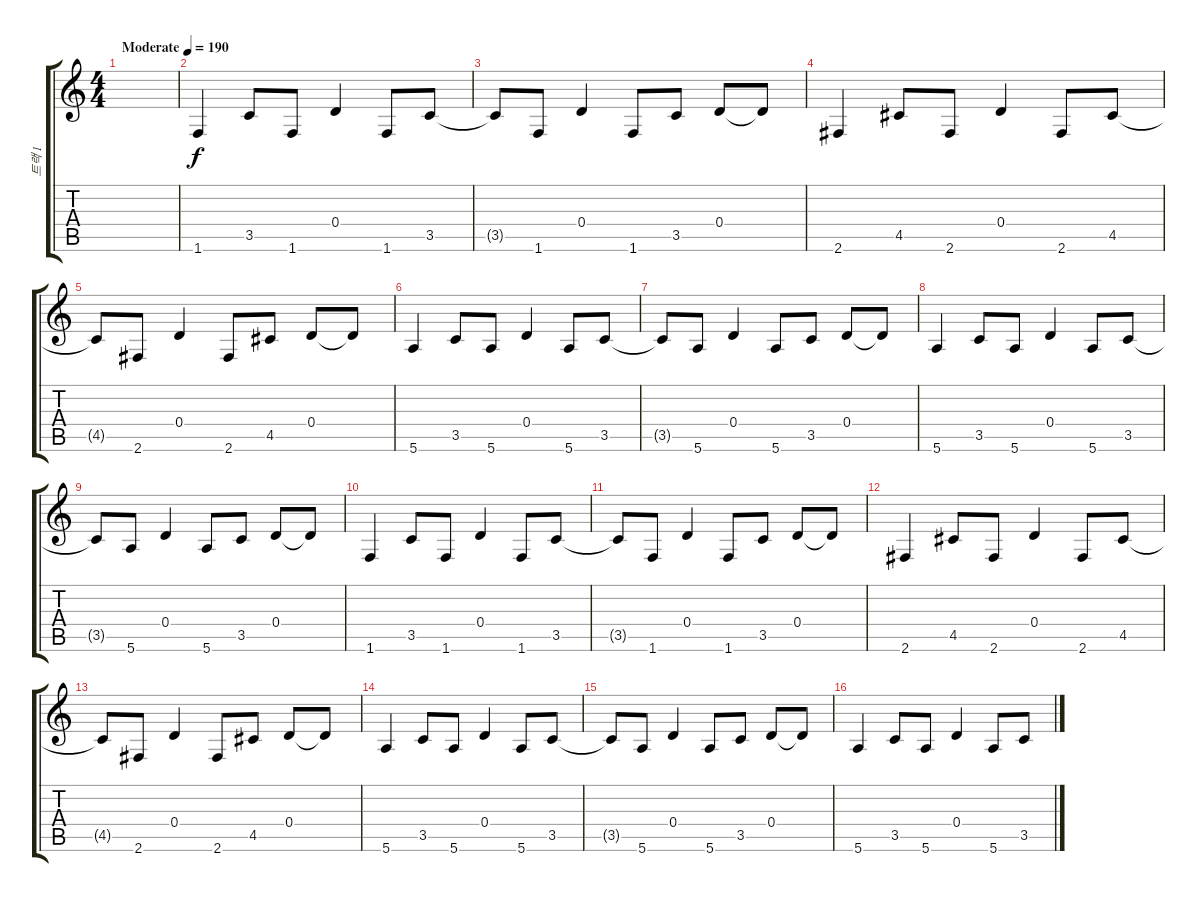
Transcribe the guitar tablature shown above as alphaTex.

\track ("트랙 1" "트랙 1") {instrument overdrivenguitar}
\staff {score tabs}
\tuning (E4 B3 G3 D3 A2 E2) {hide}
\ts (4 4)
\tempo (190 "Moderate")
\clef g2
\ks c
|
1.6.4{instrument acousticguitarsteel} 3.5.8 1.6.8 0.4.4 1.6.8 3.5.8 |
3.5{t}.8 1.6.8 0.4.4 1.6.8 3.5.8 0.4.8 0.4{t}.8 |
2.6.4 4.5.8 2.6.8 0.4.4 2.6.8 4.5.8 |
4.5{t}.8 2.6.8 0.4.4 2.6.8 4.5.8 0.4.8 0.4{t}.8 |
5.6.4 3.5.8 5.6.8 0.4.4 5.6.8 3.5.8 |
3.5{t}.8 5.6.8 0.4.4 5.6.8 3.5.8 0.4.8 0.4{t}.8 |
5.6.4 3.5.8 5.6.8 0.4.4 5.6.8 3.5.8 |
3.5{t}.8 5.6.8 0.4.4 5.6.8 3.5.8 0.4.8 0.4{t}.8 |
1.6.4 3.5.8 1.6.8 0.4.4 1.6.8 3.5.8 |
3.5{t}.8 1.6.8 0.4.4 1.6.8 3.5.8 0.4.8 0.4{t}.8 |
2.6.4 4.5.8 2.6.8 0.4.4 2.6.8 4.5.8 |
4.5{t}.8 2.6.8 0.4.4 2.6.8 4.5.8 0.4.8 0.4{t}.8 |
5.6.4 3.5.8 5.6.8 0.4.4 5.6.8 3.5.8 |
3.5{t}.8 5.6.8 0.4.4 5.6.8 3.5.8 0.4.8 0.4{t}.8 |
5.6.4 3.5.8 5.6.8 0.4.4 5.6.8 3.5.8
